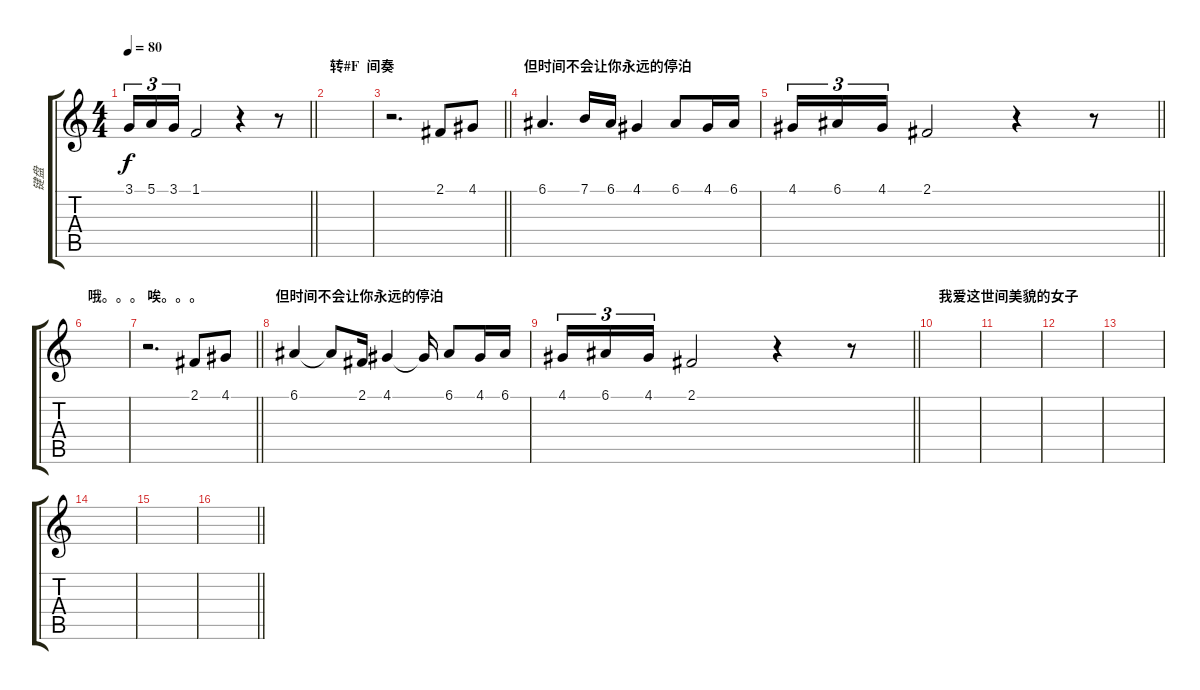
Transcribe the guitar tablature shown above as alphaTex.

\track ("键盘" "键盘") {instrument clarinet}
\staff {score tabs}
\tuning (E4 B3 G3 D3 A2 E2) {hide}
\ts (4 4)
\tempo 80
\clef g2
\barLineRight lightlight
\ks c
3.1.16{tu (3 2) dy f} 5.1.16{tu (3 2)} 3.1.16{tu (3 2)} 1.1.2 r.4 r.8 |
\section ("" "转#F  间奏")
|
\barLineRight lightlight
r.2{d} 2.1.8 4.1.8 |
\section ("" "但时间不会让你永远的停泊")
6.1.4{d} 7.1.16 6.1.16 4.1.4 6.1.8 4.1.16 6.1.16 |
\barLineRight lightlight
4.1.16{tu (3 2)} 6.1.16{tu (3 2)} 4.1.16{tu (3 2)} 2.1.2 r.4 r.8 |
\section ("" "哦。。。 唉。。。")
|
\barLineRight lightlight
r.2{d} 2.1.8 4.1.8 |
\section ("" "但时间不会让你永远的停泊")
6.1.4 6.1{t}.8 2.1.16 4.1.4 4.1{t}.16 6.1.8 4.1.16 6.1.16 |
\barLineRight lightlight
4.1.16{tu (3 2)} 6.1.16{tu (3 2)} 4.1.16{tu (3 2)} 2.1.2 r.4 r.8 |
\section ("" "我爱这世间美貌的女子")
|
|
|
|
|
|
\barLineRight lightlight
